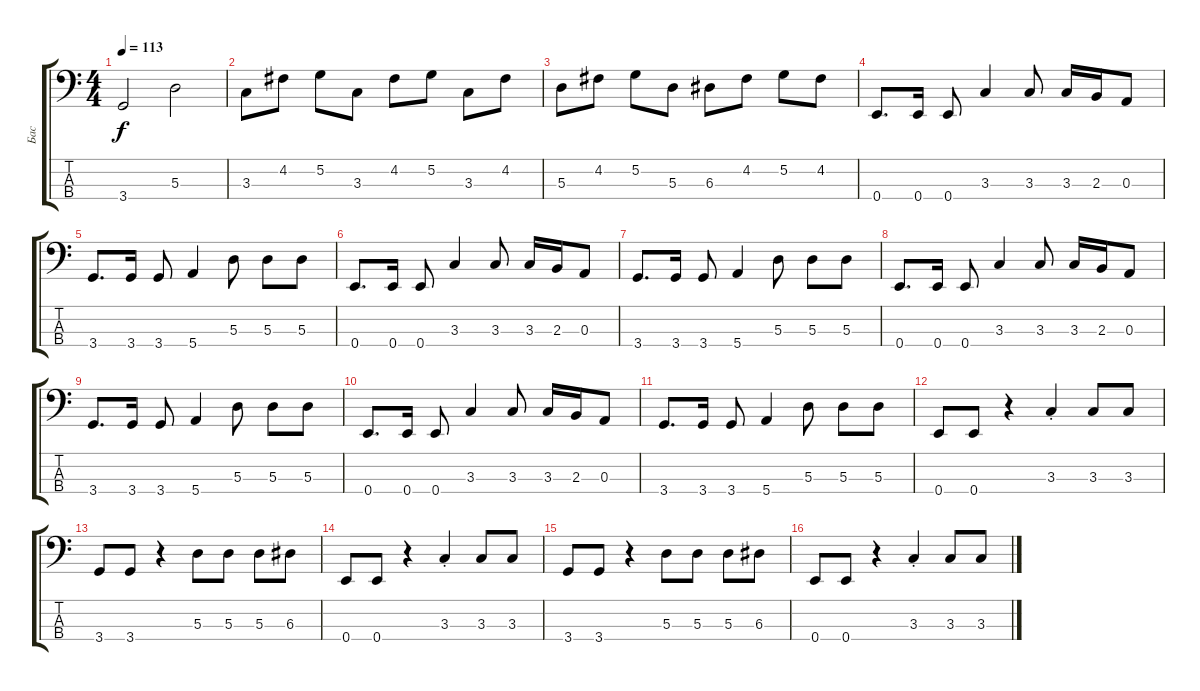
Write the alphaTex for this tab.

\track ("Бас" "Бас") {instrument electricbassfinger}
\staff {score tabs}
\tuning (G2 D2 A1 E1) {hide}
\ts (4 4)
\tempo 113
\clef f4
\ks c
3.4.2{dy f} 5.3.2 |
3.3.8 4.2.8 5.2.8 3.3.8 4.2.8 5.2.8 3.3.8 4.2.8 |
5.3.8 4.2.8 5.2.8 5.3.8 6.3.8 4.2.8 5.2.8 4.2.8 |
0.4.8{d} 0.4.16 0.4.8 3.3.4 3.3.8 3.3.16 2.3.16 0.3.8 |
3.4.8{d} 3.4.16 3.4.8 5.4.4 5.3.8 5.3.8 5.3.8 |
0.4.8{d} 0.4.16 0.4.8 3.3.4 3.3.8 3.3.16 2.3.16 0.3.8 |
3.4.8{d} 3.4.16 3.4.8 5.4.4 5.3.8 5.3.8 5.3.8 |
0.4.8{d} 0.4.16 0.4.8 3.3.4 3.3.8 3.3.16 2.3.16 0.3.8 |
3.4.8{d} 3.4.16 3.4.8 5.4.4 5.3.8 5.3.8 5.3.8 |
0.4.8{d} 0.4.16 0.4.8 3.3.4 3.3.8 3.3.16 2.3.16 0.3.8 |
3.4.8{d} 3.4.16 3.4.8 5.4.4 5.3.8 5.3.8 5.3.8 |
0.4.8 0.4.8 r.4 3.3{st}.4 3.3.8 3.3.8 |
3.4.8 3.4.8 r.4 5.3.8 5.3.8 5.3.8 6.3.8 |
0.4.8 0.4.8 r.4 3.3{st}.4 3.3.8 3.3.8 |
3.4.8 3.4.8 r.4 5.3.8 5.3.8 5.3.8 6.3.8 |
0.4.8 0.4.8 r.4 3.3{st}.4 3.3.8 3.3.8
